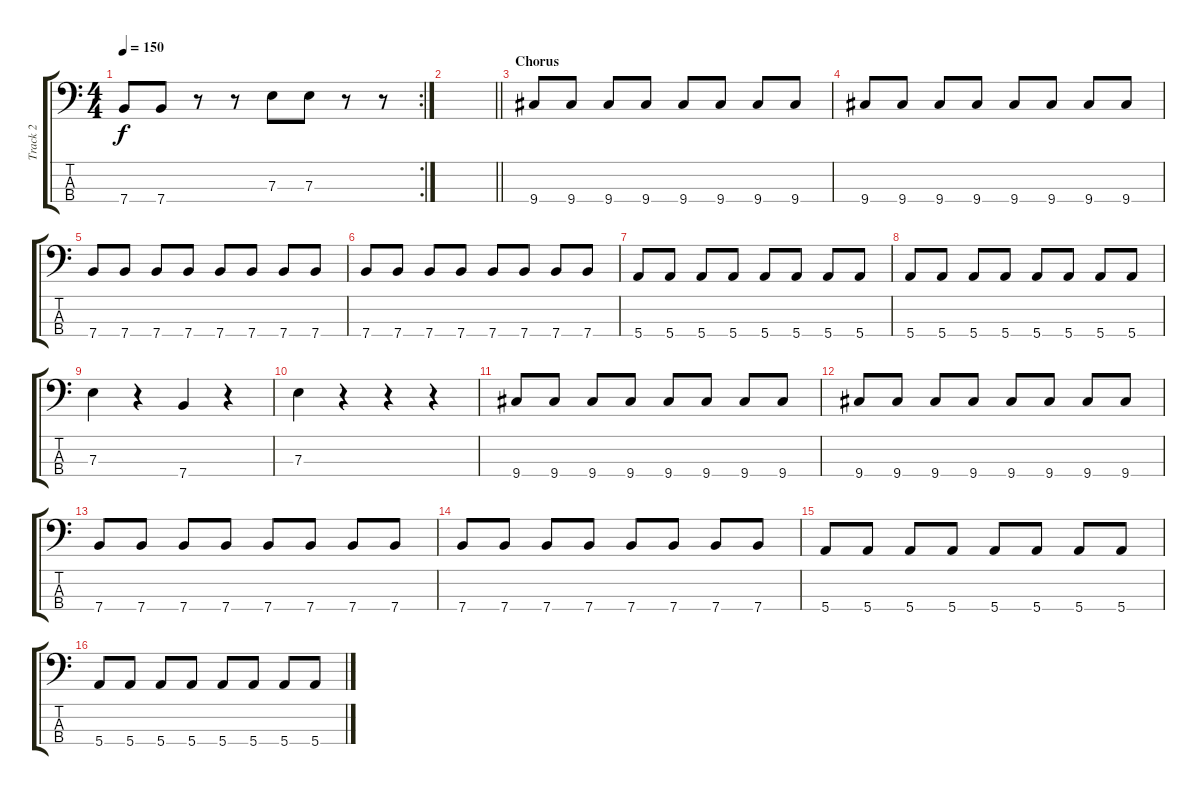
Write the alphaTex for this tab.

\track ("Track 2" "Track 2") {instrument electricbassfinger}
\staff {score tabs}
\tuning (G2 D2 A1 E1) {hide}
\rc 2
\ts (4 4)
\tempo 150
\clef f4
\ks c
7.4.8{dy f} 7.4.8 r.8 r.8 7.3.8 7.3.8 r.8 r.8 |
\barLineRight lightlight
|
\section ("" "Chorus")
9.4.8 9.4.8 9.4.8 9.4.8 9.4.8 9.4.8 9.4.8 9.4.8 |
9.4.8 9.4.8 9.4.8 9.4.8 9.4.8 9.4.8 9.4.8 9.4.8 |
7.4.8 7.4.8 7.4.8 7.4.8 7.4.8 7.4.8 7.4.8 7.4.8 |
7.4.8 7.4.8 7.4.8 7.4.8 7.4.8 7.4.8 7.4.8 7.4.8 |
5.4.8 5.4.8 5.4.8 5.4.8 5.4.8 5.4.8 5.4.8 5.4.8 |
5.4.8 5.4.8 5.4.8 5.4.8 5.4.8 5.4.8 5.4.8 5.4.8 |
7.3.4 r.4 7.4.4 r.4 |
7.3.4 r.4 r.4 r.4 |
9.4.8 9.4.8 9.4.8 9.4.8 9.4.8 9.4.8 9.4.8 9.4.8 |
9.4.8 9.4.8 9.4.8 9.4.8 9.4.8 9.4.8 9.4.8 9.4.8 |
7.4.8 7.4.8 7.4.8 7.4.8 7.4.8 7.4.8 7.4.8 7.4.8 |
7.4.8 7.4.8 7.4.8 7.4.8 7.4.8 7.4.8 7.4.8 7.4.8 |
5.4.8 5.4.8 5.4.8 5.4.8 5.4.8 5.4.8 5.4.8 5.4.8 |
5.4.8 5.4.8 5.4.8 5.4.8 5.4.8 5.4.8 5.4.8 5.4.8
